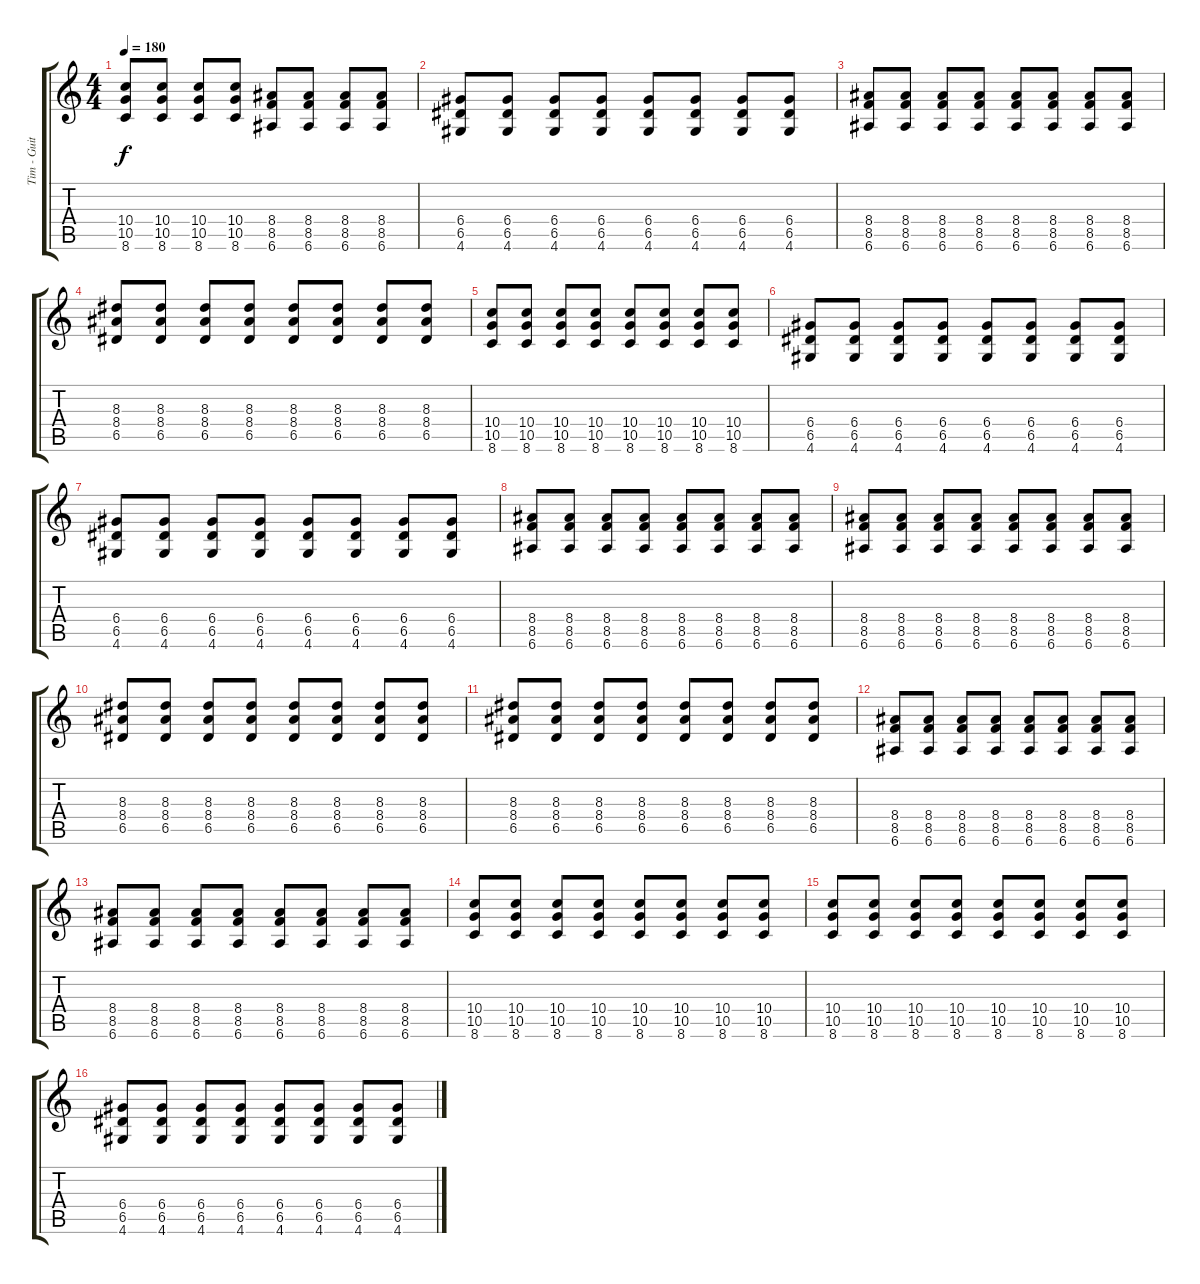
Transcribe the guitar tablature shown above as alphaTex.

\track ("Tim - Guitar" "Tim - Guit") {instrument distortionguitar}
\staff {score tabs}
\tuning (E4 B3 G3 D3 A2 E2) {hide}
\ts (4 4)
\tempo 180
\clef g2
\ks c
(10.4 10.5 8.6).8{dy f} (10.4 10.5 8.6).8 (10.4 10.5 8.6).8 (10.4 10.5 8.6).8 (8.4 8.5 6.6).8 (8.4 8.5 6.6).8 (8.4 8.5 6.6).8 (8.4 8.5 6.6).8 |
(6.4 6.5 4.6).8 (6.4 6.5 4.6).8 (6.4 6.5 4.6).8 (6.4 6.5 4.6).8 (6.4 6.5 4.6).8 (6.4 6.5 4.6).8 (6.4 6.5 4.6).8 (6.4 6.5 4.6).8 |
(8.4 8.5 6.6).8 (8.4 8.5 6.6).8 (8.4 8.5 6.6).8 (8.4 8.5 6.6).8 (8.4 8.5 6.6).8 (8.4 8.5 6.6).8 (8.4 8.5 6.6).8 (8.4 8.5 6.6).8 |
(8.3 8.4 6.5).8 (8.3 8.4 6.5).8 (8.3 8.4 6.5).8 (8.3 8.4 6.5).8 (8.3 8.4 6.5).8 (8.3 8.4 6.5).8 (8.3 8.4 6.5).8 (8.3 8.4 6.5).8 |
(10.4 10.5 8.6).8 (10.4 10.5 8.6).8 (10.4 10.5 8.6).8 (10.4 10.5 8.6).8 (10.4 10.5 8.6).8 (10.4 10.5 8.6).8 (10.4 10.5 8.6).8 (10.4 10.5 8.6).8 |
(6.4 6.5 4.6).8 (6.4 6.5 4.6).8 (6.4 6.5 4.6).8 (6.4 6.5 4.6).8 (6.4 6.5 4.6).8 (6.4 6.5 4.6).8 (6.4 6.5 4.6).8 (6.4 6.5 4.6).8 |
(6.4 6.5 4.6).8 (6.4 6.5 4.6).8 (6.4 6.5 4.6).8 (6.4 6.5 4.6).8 (6.4 6.5 4.6).8 (6.4 6.5 4.6).8 (6.4 6.5 4.6).8 (6.4 6.5 4.6).8 |
(8.4 8.5 6.6).8 (8.4 8.5 6.6).8 (8.4 8.5 6.6).8 (8.4 8.5 6.6).8 (8.4 8.5 6.6).8 (8.4 8.5 6.6).8 (8.4 8.5 6.6).8 (8.4 8.5 6.6).8 |
(8.4 8.5 6.6).8 (8.4 8.5 6.6).8 (8.4 8.5 6.6).8 (8.4 8.5 6.6).8 (8.4 8.5 6.6).8 (8.4 8.5 6.6).8 (8.4 8.5 6.6).8 (8.4 8.5 6.6).8 |
(8.3 8.4 6.5).8 (8.3 8.4 6.5).8 (8.3 8.4 6.5).8 (8.3 8.4 6.5).8 (8.3 8.4 6.5).8 (8.3 8.4 6.5).8 (8.3 8.4 6.5).8 (8.3 8.4 6.5).8 |
(8.3 8.4 6.5).8 (8.3 8.4 6.5).8 (8.3 8.4 6.5).8 (8.3 8.4 6.5).8 (8.3 8.4 6.5).8 (8.3 8.4 6.5).8 (8.3 8.4 6.5).8 (8.3 8.4 6.5).8 |
(8.4 8.5 6.6).8 (8.4 8.5 6.6).8 (8.4 8.5 6.6).8 (8.4 8.5 6.6).8 (8.4 8.5 6.6).8 (8.4 8.5 6.6).8 (8.4 8.5 6.6).8 (8.4 8.5 6.6).8 |
(8.4 8.5 6.6).8 (8.4 8.5 6.6).8 (8.4 8.5 6.6).8 (8.4 8.5 6.6).8 (8.4 8.5 6.6).8 (8.4 8.5 6.6).8 (8.4 8.5 6.6).8 (8.4 8.5 6.6).8 |
(10.4 10.5 8.6).8 (10.4 10.5 8.6).8 (10.4 10.5 8.6).8 (10.4 10.5 8.6).8 (10.4 10.5 8.6).8 (10.4 10.5 8.6).8 (10.4 10.5 8.6).8 (10.4 10.5 8.6).8 |
(10.4 10.5 8.6).8 (10.4 10.5 8.6).8 (10.4 10.5 8.6).8 (10.4 10.5 8.6).8 (10.4 10.5 8.6).8 (10.4 10.5 8.6).8 (10.4 10.5 8.6).8 (10.4 10.5 8.6).8 |
(6.4 6.5 4.6).8 (6.4 6.5 4.6).8 (6.4 6.5 4.6).8 (6.4 6.5 4.6).8 (6.4 6.5 4.6).8 (6.4 6.5 4.6).8 (6.4 6.5 4.6).8 (6.4 6.5 4.6).8
